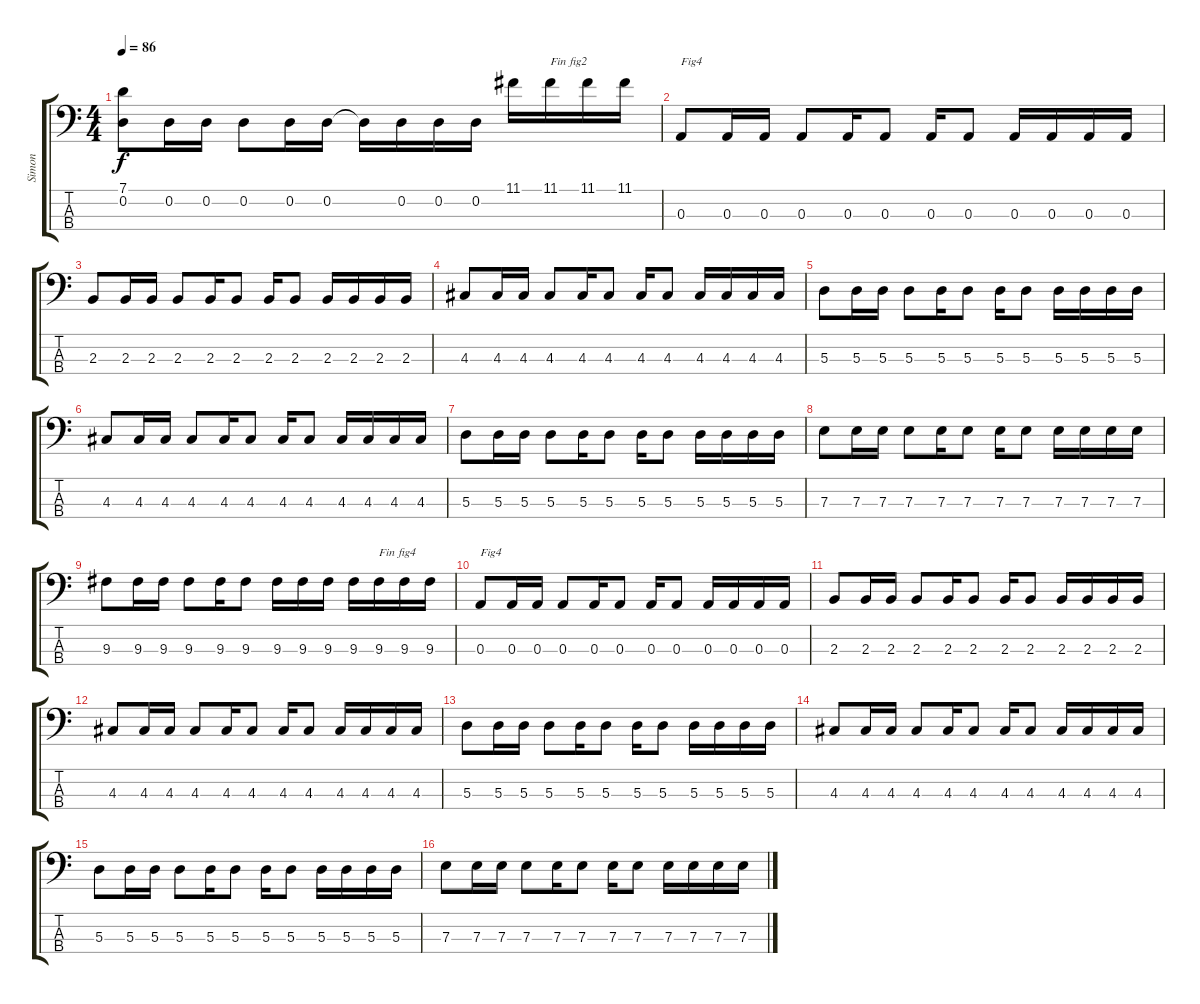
\track ("Simon" "Simon") {instrument electricbasspick}
\staff {score tabs}
\tuning (G2 D2 A1 E1) {hide}
\ts (4 4)
\tempo 86
\clef f4
\ks c
(7.1 0.2).8{dy f} 0.2.16 0.2.16 0.2.8 0.2.16 0.2.16 0.2{t}.16 0.2.16 0.2.16 0.2.16 11.1.16 11.1.16{txt "Fin fig2"} 11.1.16 11.1.16 |
0.3.8{txt "Fig4"} 0.3.16 0.3.16 0.3.8 0.3.16 0.3.8 0.3.16 0.3.8 0.3.16 0.3.16 0.3.16 0.3.16 |
2.3.8 2.3.16 2.3.16 2.3.8 2.3.16 2.3.8 2.3.16 2.3.8 2.3.16 2.3.16 2.3.16 2.3.16 |
4.3.8 4.3.16 4.3.16 4.3.8 4.3.16 4.3.8 4.3.16 4.3.8 4.3.16 4.3.16 4.3.16 4.3.16 |
5.3.8 5.3.16 5.3.16 5.3.8 5.3.16 5.3.8 5.3.16 5.3.8 5.3.16 5.3.16 5.3.16 5.3.16 |
4.3.8 4.3.16 4.3.16 4.3.8 4.3.16 4.3.8 4.3.16 4.3.8 4.3.16 4.3.16 4.3.16 4.3.16 |
5.3.8 5.3.16 5.3.16 5.3.8 5.3.16 5.3.8 5.3.16 5.3.8 5.3.16 5.3.16 5.3.16 5.3.16 |
7.3.8 7.3.16 7.3.16 7.3.8 7.3.16 7.3.8 7.3.16 7.3.8 7.3.16 7.3.16 7.3.16 7.3.16 |
9.3.8 9.3.16 9.3.16 9.3.8 9.3.16 9.3.8 9.3.16 9.3.16 9.3.16 9.3.16 9.3.16{txt "Fin fig4"} 9.3.16 9.3.16 |
0.3.8{txt "Fig4"} 0.3.16 0.3.16 0.3.8 0.3.16 0.3.8 0.3.16 0.3.8 0.3.16 0.3.16 0.3.16 0.3.16 |
2.3.8 2.3.16 2.3.16 2.3.8 2.3.16 2.3.8 2.3.16 2.3.8 2.3.16 2.3.16 2.3.16 2.3.16 |
4.3.8 4.3.16 4.3.16 4.3.8 4.3.16 4.3.8 4.3.16 4.3.8 4.3.16 4.3.16 4.3.16 4.3.16 |
5.3.8 5.3.16 5.3.16 5.3.8 5.3.16 5.3.8 5.3.16 5.3.8 5.3.16 5.3.16 5.3.16 5.3.16 |
4.3.8 4.3.16 4.3.16 4.3.8 4.3.16 4.3.8 4.3.16 4.3.8 4.3.16 4.3.16 4.3.16 4.3.16 |
5.3.8 5.3.16 5.3.16 5.3.8 5.3.16 5.3.8 5.3.16 5.3.8 5.3.16 5.3.16 5.3.16 5.3.16 |
7.3.8 7.3.16 7.3.16 7.3.8 7.3.16 7.3.8 7.3.16 7.3.8 7.3.16 7.3.16 7.3.16 7.3.16
